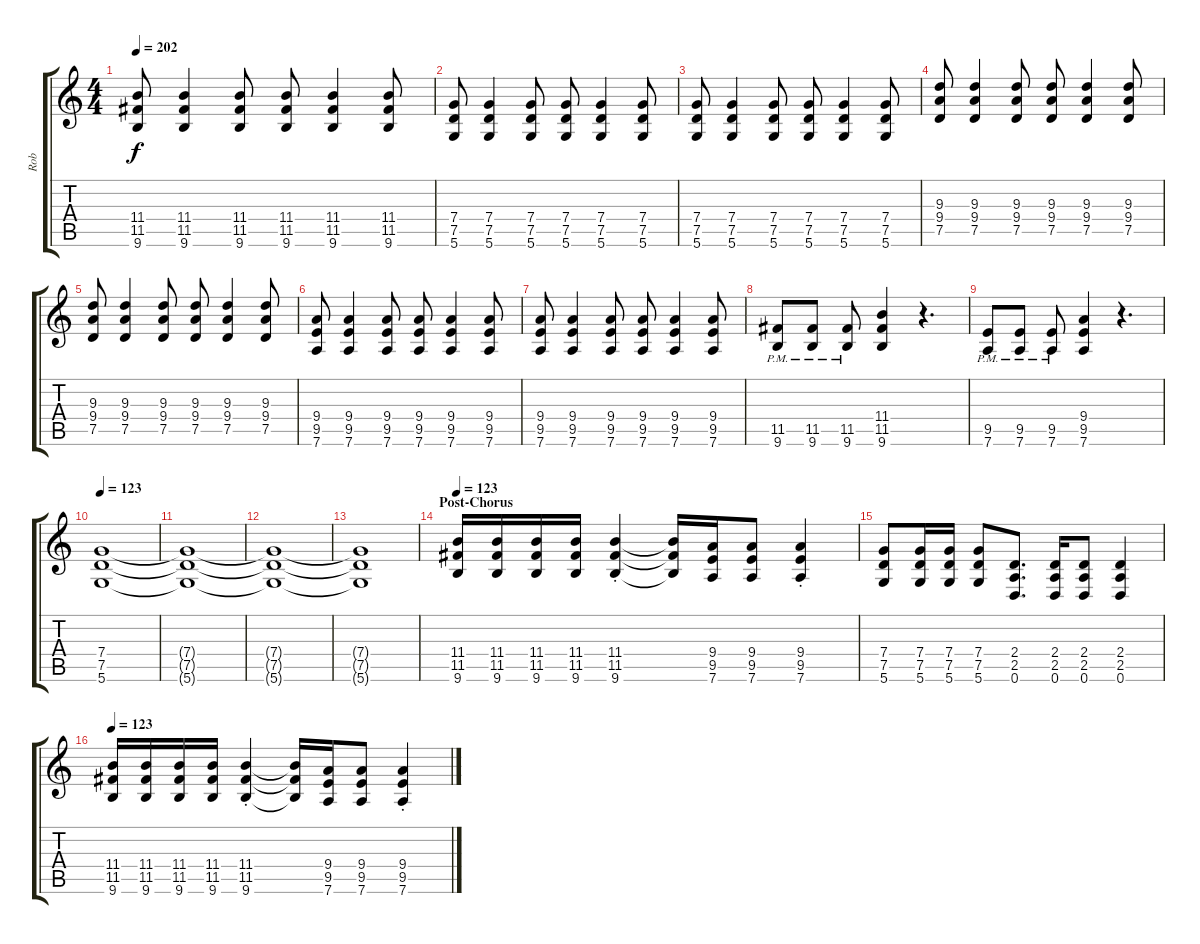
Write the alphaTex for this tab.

\track ("Rob" "Rob") {instrument distortionguitar}
\staff {score tabs}
\tuning (D4 A3 F3 C3 G2 D2) {hide}
\ts (4 4)
\tempo 202
\clef g2
\ks c
(11.4 11.5 9.6).8{dy f} (11.4 11.5 9.6).4 (11.4 11.5 9.6).8 (11.4 11.5 9.6).8 (11.4 11.5 9.6).4 (11.4 11.5 9.6).8 |
(7.4 7.5 5.6).8 (7.4 7.5 5.6).4 (7.4 7.5 5.6).8 (7.4 7.5 5.6).8 (7.4 7.5 5.6).4 (7.4 7.5 5.6).8 |
(7.4 7.5 5.6).8 (7.4 7.5 5.6).4 (7.4 7.5 5.6).8 (7.4 7.5 5.6).8 (7.4 7.5 5.6).4 (7.4 7.5 5.6).8 |
(9.3 9.4 7.5).8 (9.3 9.4 7.5).4 (9.3 9.4 7.5).8 (9.3 9.4 7.5).8 (9.3 9.4 7.5).4 (9.3 9.4 7.5).8 |
(9.3 9.4 7.5).8 (9.3 9.4 7.5).4 (9.3 9.4 7.5).8 (9.3 9.4 7.5).8 (9.3 9.4 7.5).4 (9.3 9.4 7.5).8 |
(9.4 9.5 7.6).8 (9.4 9.5 7.6).4 (9.4 9.5 7.6).8 (9.4 9.5 7.6).8 (9.4 9.5 7.6).4 (9.4 9.5 7.6).8 |
(9.4 9.5 7.6).8 (9.4 9.5 7.6).4 (9.4 9.5 7.6).8 (9.4 9.5 7.6).8 (9.4 9.5 7.6).4 (9.4 9.5 7.6).8 |
(11.5{pm} 9.6{pm}).8 (11.5{pm} 9.6{pm}).8 (11.5{pm} 9.6{pm}).8 (11.4 11.5 9.6).4 r.4{d} |
(9.5{pm} 7.6{pm}).8 (9.5{pm} 7.6{pm}).8 (9.5{pm} 7.6{pm}).8 (9.4 9.5 7.6).4 r.4{d} |
\tempo 123
(7.4 7.5 5.6).1{volume 7} |
(7.4{t} 7.5{t} 5.6{t}).1 |
(7.4{t} 7.5{t} 5.6{t}).1 |
(7.4{t} 7.5{t} 5.6{t}).1 |
\section ("" "Post-Chorus")
\tempo 123
(11.4 11.5 9.6).16{volume 16} (11.4 11.5 9.6).16 (11.4 11.5 9.6).16 (11.4 11.5 9.6).16 (11.4{st} 11.5{st} 9.6{st}).4 (11.4{t} 11.5{t} 9.6{t}).16 (9.4 9.5 7.6).16 (9.4 9.5 7.6).8 (9.4{st} 9.5{st} 7.6{st}).4 |
(7.4 7.5 5.6).8 (7.4 7.5 5.6).16 (7.4 7.5 5.6).16 (7.4 7.5 5.6).8 (2.4 2.5 0.6).8{d} (2.4 2.5 0.6).16 (2.4 2.5 0.6).8 (2.4 2.5 0.6).4 |
\tempo 123
(11.4 11.5 9.6).16{volume 16} (11.4 11.5 9.6).16 (11.4 11.5 9.6).16 (11.4 11.5 9.6).16 (11.4{st} 11.5{st} 9.6{st}).4 (11.4{t} 11.5{t} 9.6{t}).16 (9.4 9.5 7.6).16 (9.4 9.5 7.6).8 (9.4{st} 9.5{st} 7.6{st}).4
